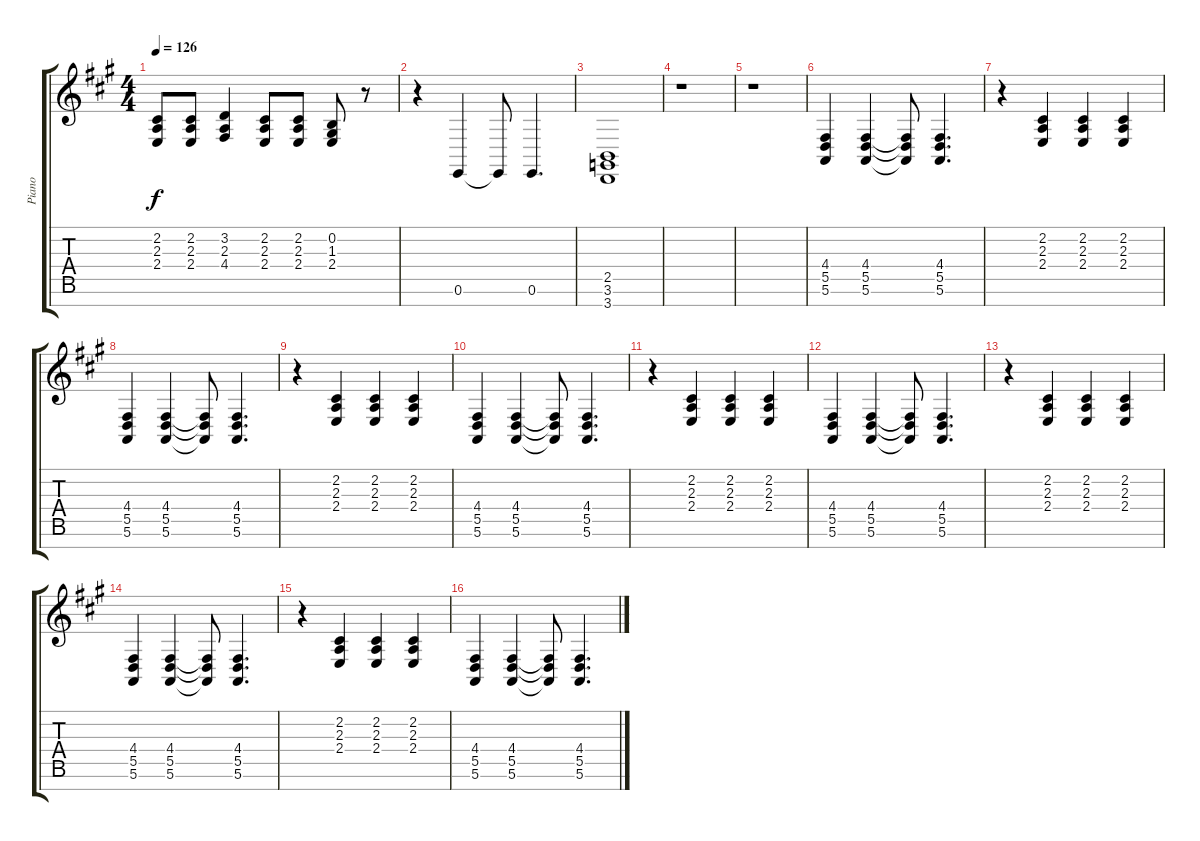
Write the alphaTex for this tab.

\track ("Piano" "Piano") {instrument brightacousticpiano}
\staff {score tabs}
\tuning (E4 B3 G3 D3 A2 E2 B1) {hide}
\ts (4 4)
\tempo 126
\clef g2
\ks a
(2.2 2.3 2.4).8{dy f} (2.2 2.3 2.4).8 (3.2 2.3 4.4).4 (2.2 2.3 2.4).8 (2.2 2.3 2.4).8 (0.2 1.3 2.4).8 r.8 |
r.4 0.6.4 0.6{t}.8 0.6.4{d} |
(2.5 3.6 3.7).1 |
r.1 |
r.1 |
(4.4 5.5 5.6).4 (4.4 5.5 5.6).4 (4.4{t} 5.5{t} 5.6{t}).8 (4.4 5.5 5.6).4{d} |
r.4 (2.2 2.3 2.4).4 (2.2 2.3 2.4).4 (2.2 2.3 2.4).4 |
(4.4 5.5 5.6).4 (4.4 5.5 5.6).4 (4.4{t} 5.5{t} 5.6{t}).8 (4.4 5.5 5.6).4{d} |
r.4 (2.2 2.3 2.4).4 (2.2 2.3 2.4).4 (2.2 2.3 2.4).4 |
(4.4 5.5 5.6).4 (4.4 5.5 5.6).4 (4.4{t} 5.5{t} 5.6{t}).8 (4.4 5.5 5.6).4{d} |
r.4 (2.2 2.3 2.4).4 (2.2 2.3 2.4).4 (2.2 2.3 2.4).4 |
(4.4 5.5 5.6).4 (4.4 5.5 5.6).4 (4.4{t} 5.5{t} 5.6{t}).8 (4.4 5.5 5.6).4{d} |
r.4 (2.2 2.3 2.4).4 (2.2 2.3 2.4).4 (2.2 2.3 2.4).4 |
(4.4 5.5 5.6).4 (4.4 5.5 5.6).4 (4.4{t} 5.5{t} 5.6{t}).8 (4.4 5.5 5.6).4{d} |
r.4 (2.2 2.3 2.4).4 (2.2 2.3 2.4).4 (2.2 2.3 2.4).4 |
(4.4 5.5 5.6).4 (4.4 5.5 5.6).4 (4.4{t} 5.5{t} 5.6{t}).8 (4.4 5.5 5.6).4{d}
